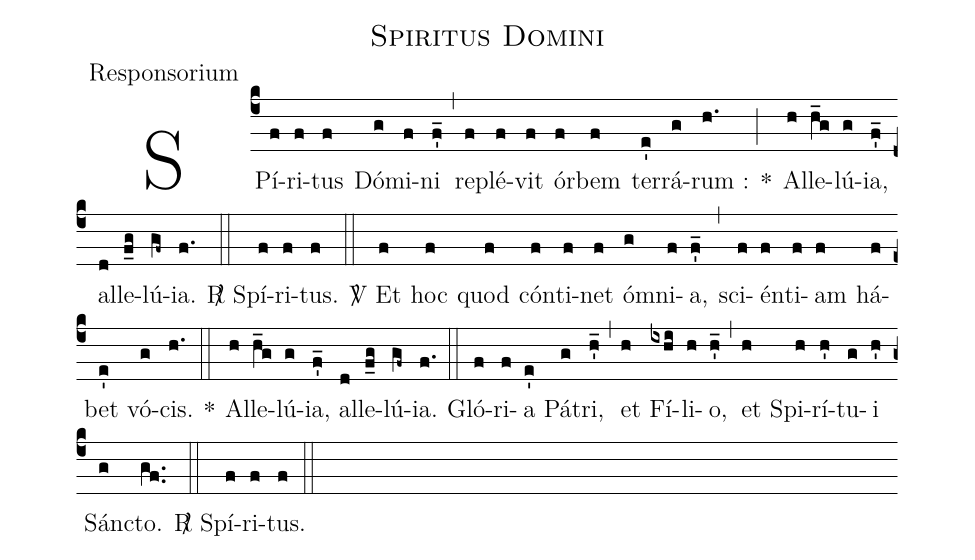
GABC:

name:Spiritus Domini;
office-part:Responsorium;
%%
(c4)SPí(f)ri(f)tus(f) Dó(g)mi(f)ni(f'_) (,) re(f)plé(f)vit(f) ór(f)bem(f) ter(e')rá(g)rum :(h.) *(;)
Al(h)le(h_g)lú(g)ia,(f'_) al(d)le(f_g)lú(gf~)ia.(f.) (::)
<sp>R/</sp> Spí(f)ri(f)tus.(f) (::)
<sp>V/</sp> Et(f) hoc(f) quod(f) cón(f)ti(f)net(f) ó(g)mni(f)a,(f'_) (,) sci(f)én(f)ti(f)am(f) há(f)bet(e') vó(g)cis.(h.) *(::)
Al(h)le(h_g)lú(g)ia,(f'_) al(d)le(f_g)lú(gf~)ia.(f.) (::)
Gló(f)ri(f)a(e') Pá(g)tri,(h'_) (,) et(h) Fí(ixhi)li(h)o,(h'_) (,) et(h) Spi(h)rí(h')tu(g)i(h') Sán(g)cto.(gf..) (::)
<sp>R/</sp>~Spí(f)ri(f)tus.(f) (::)
